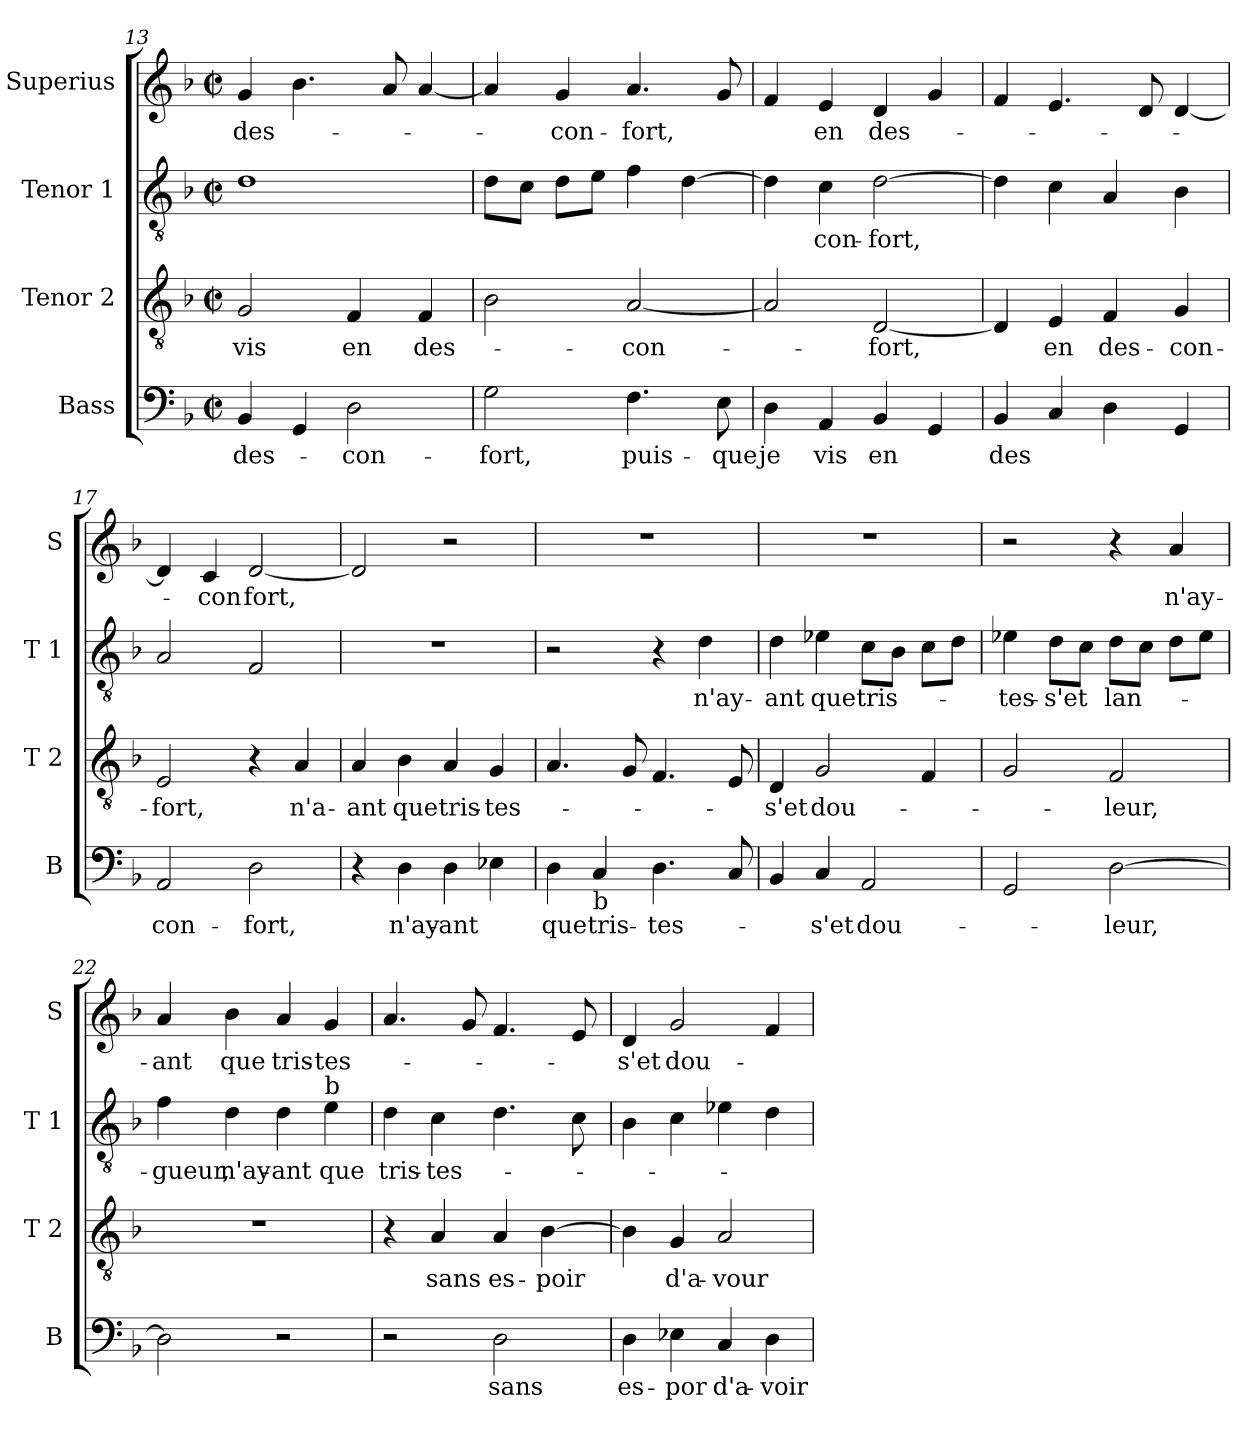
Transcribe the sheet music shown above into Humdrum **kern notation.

**kern	**text	**kern	**text	**kern	**text	**kern	**text
*part4	*part4	*part3	*part3	*part2	*part2	*part1	*part1
*staff4	*staff4	*staff3	*staff3	*staff2	*staff2	*staff1	*staff1
*I"Bass	*	*I"Tenor 2	*	*I"Tenor 1	*	*I"Superius	*
*I'B	*	*I'T 2	*	*I'T 1	*	*I'S	*
*clefF4	*	*clefGv2	*	*clefGv2	*	*clefG2	*
*k[b-]	*	*k[b-]	*	*k[b-]	*	*k[b-]	*
*F:	*	*F:	*	*F:	*	*F:	*
*M2/2	*	*M2/2	*	*M2/2	*	*M2/2	*
*met(c|)	*	*met(c|)	*	*met(c|)	*	*met(c|)	*
=13	=13	=13	=13	=13	=13	=13	=13
4BB-/	des-	2G/	vis	1d	.	4g/	des-
4GG/	.	.	.	.	.	4.b-\	.
2D\	-con-	4F/	en	.	.	.	.
.	.	.	.	.	.	8a/	.
.	.	4F/	des-	.	.	[4a/	.
=14	=14	=14	=14	=14	=14	=14	=14
2G\	-fort,	2B-\	.	8d\L	.	4a/]	.
.	.	.	.	8c\J	.	.	.
.	.	.	.	8d\L	.	4g/	-con-
.	.	.	.	8e\J	.	.	.
4.F\	puis-	[2A/	-con-	4f\	.	4.a/	-fort,
.	.	.	.	[4d\	.	.	.
8E\	-que	.	.	.	.	8g/	.
=15	=15	=15	=15	=15	=15	=15	=15
4D\	je	2A/]	.	4d\]	.	4f/	.
4AA/	vis	.	.	4c\	-con-	4e/	en
4BB-/	en	[2D/	-fort,	[2d\	-fort,	4d/	des-
4GG/	.	.	.	.	.	4g/	.
!!LO:PB:g=z
=16	=16	=16	=16	=16	=16	=16	=16
4BB-/	des	4D/]	.	4d\]	.	4f/	.
4C/	.	4E/	en	4c\	.	4.e/	.
4D\	.	4F/	des-	4A/	.	.	.
.	.	.	.	.	.	8d/	.
4GG/	.	4G/	-con-	4B-\	.	[4d/	.
=17	=17	=17	=17	=17	=17	=17	=17
2AA/	con-	2E/	-fort,	2A/	.	4d/]	.
.	.	.	.	.	.	4c/	-con
2D\	-fort,	4r	.	2F/	.	[2d/	fort,
.	.	4A/	n'a-	.	.	.	.
=18	=18	=18	=18	=18	=18	=18	=18
4r	.	4A/	-ant	1r	.	2d/]	.
4D\	n'ay-	4B-\	que	.	.	.	.
4D\	-ant	4A/	tris-	.	.	2r	.
4E-X\	.	4G/	-tes-	.	.	.	.
=19	=19	=19	=19	=19	=19	=19	=19
4D\	que	4.A/	.	2r	.	1r	.
!LO:TX:b:t=b	!	!	!	!	!	!	!
4C/	tris-	.	.	.	.	.	.
.	.	8G/	.	.	.	.	.
4.D\	-tes-	4.F/	.	4r	.	.	.
.	.	.	.	4d\	n'ay-	.	.
8C/	.	8E/	.	.	.	.	.
=20	=20	=20	=20	=20	=20	=20	=20
4BB-/	.	4D/	-s'et	4d\	-ant	1r	.
4C/	-s'et	2G/	dou-	4e-X\	que	.	.
2AA/	dou-	.	.	8c\L	tris-	.	.
.	.	.	.	8B-\J	.	.	.
.	.	4F/	.	8c\L	.	.	.
.	.	.	.	8d\J	.	.	.
!!LO:LB:g=z
=21	=21	=21	=21	=21	=21	=21	=21
2GG/	.	2G/	.	4e-X\	-tes-	2r	.
.	.	.	.	8d\L	-s'et	.	.
.	.	.	.	8c\J	.	.	.
[2D\	-leur,	2F/	-leur,	8d\L	lan-	4r	.
.	.	.	.	8c\J	.	.	.
.	.	.	.	8d\L	.	4a/	n'ay-
.	.	.	.	8e-\J	.	.	.
=22	=22	=22	=22	=22	=22	=22	=22
2D\]	.	1r	.	4f\	-gueur,	4a/	-ant
.	.	.	.	4d\	n'ay-	4b-\	que
2r	.	.	.	4d\	-ant	4a/	tris-
!	!	!	!	!LO:TX:a:t=b	!	!	!
.	.	.	.	4e\	que	4g/	-tes-
=23	=23	=23	=23	=23	=23	=23	=23
2r	.	4r	.	4d\	tris-	4.a/	.
.	.	4A/	sans	4c\	-tes-	.	.
.	.	.	.	.	.	8g/	.
2D\	sans	4A/	es-	4.d\	.	4.f/	.
.	.	[4B-\	-poir	.	.	.	.
.	.	.	.	8c\	.	8e/	.
=24	=24	=24	=24	=24	=24	=24	=24
4D\	es-	4B-\]	.	4B-\	.	4d/	-s'et
4E-X\	-por	4G/	d'a-	4c\	.	2g/	dou-
4C/	d'a-	2A/	-vour	4e-X\	.	.	.
4D\	-voir	.	.	4d\	.	4f/	.
=	=	=	=	=	=	=	=
*-	*-	*-	*-	*-	*-	*-	*-
